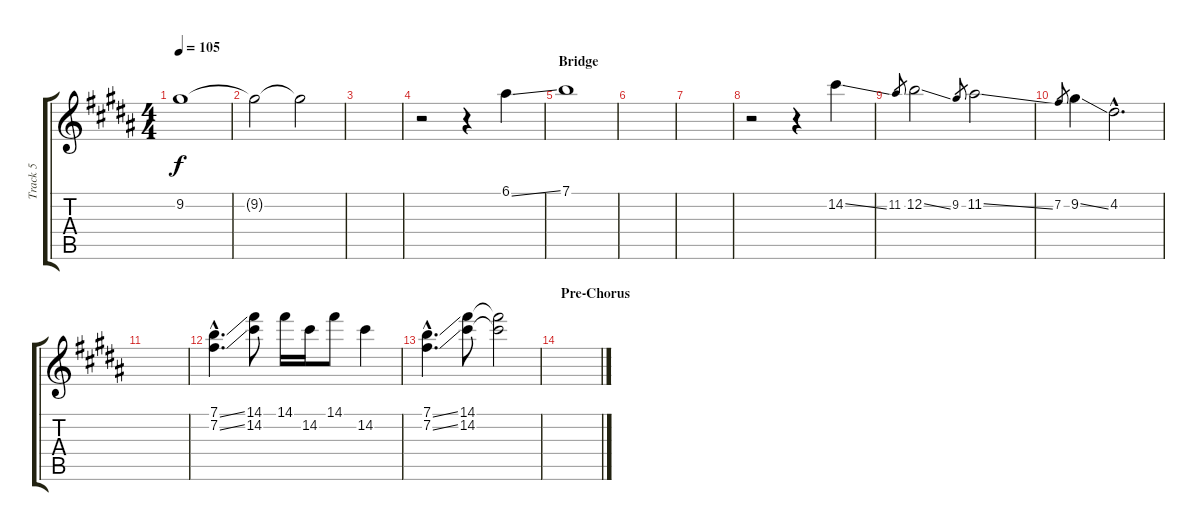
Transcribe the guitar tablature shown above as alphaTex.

\track ("Track 5" "Track 5") {instrument electricguitarclean}
\staff {score tabs}
\tuning (E4 B3 G3 D3 A2 E2) {hide}
\ts (4 4)
\tempo 105
\clef g2
\ks b
9.2.1{dy f} |
9.2{t}.2 9.2{t}.2 |
|
r.2 r.4 6.1{ss}.4 |
\section ("" "Bridge")
7.1.1 |
|
|
r.2 r.4 14.2{ss}.4 |
11.2.8{gr} 12.2{ss}.2 9.2.8{gr} 11.2{ss}.2 |
7.2.8{gr} 9.2{ss}.4 4.2{hac}.2{d} |
|
(7.1{ss hac} 7.2{ss hac}).4{d} (14.1 14.2).8 14.1.16 14.2.16 14.1.8 14.2.4 |
(7.1{ss hac} 7.2{ss hac}).4{d} (14.1 14.2).8 (14.1{t} 14.2{t}).2 |
\section ("" "Pre-Chorus")
